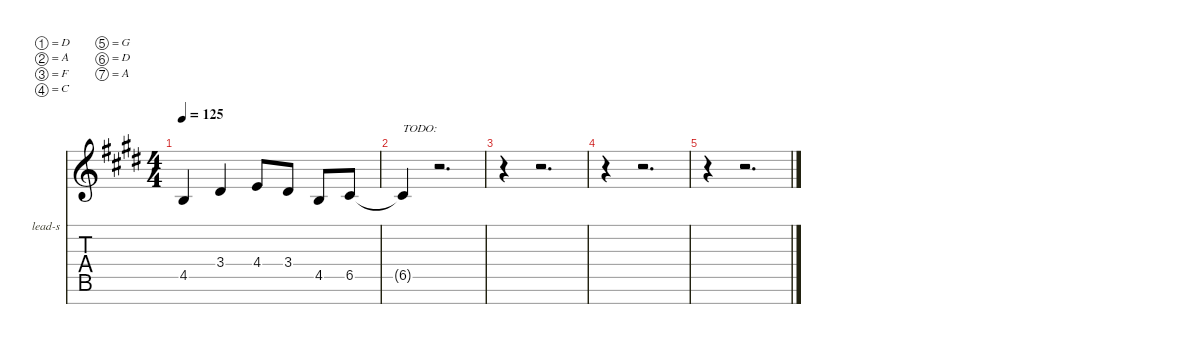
\defaultSystemsLayout 4
\hideDynamics
\bracketExtendMode nobrackets
\firstSystemTrackNameOrientation horizontal
\otherSystemsTrackNameOrientation horizontal
\track ("lead-simple" "lead-s") {solo instrument overdrivenguitar}
\staff {score tabs}
\tuning (D4 A3 F3 C3 G2 D2 A1)
\ts (4 4)
\scale
0.928779
\tempo 125
\accidentals auto
\clef g2
\ottava regular
\simile none
\ks c#minor
4.5{t acc forcenatural}.4{dy mf beam Up} 3.4{acc #}.4{beam Up} 4.4{acc forcenatural}.8{beam Up} 3.4{acc #}.8{beam Up} 4.5{acc forcenatural}.8{beam Up} 6.5{acc #}.8{beam Up} |
\scale
1.23767 6.5{t acc #}.4{txt "TODO:" beam Up} r.2{d beam Up} |
\scale
0.909876 r.4{beam Down} r.2{d beam Down} |
\scale
0.909876 r.4{beam Down} r.2{d beam Down} |
\scale
0.942578 r.4{beam Down} r.2{d beam Down}
